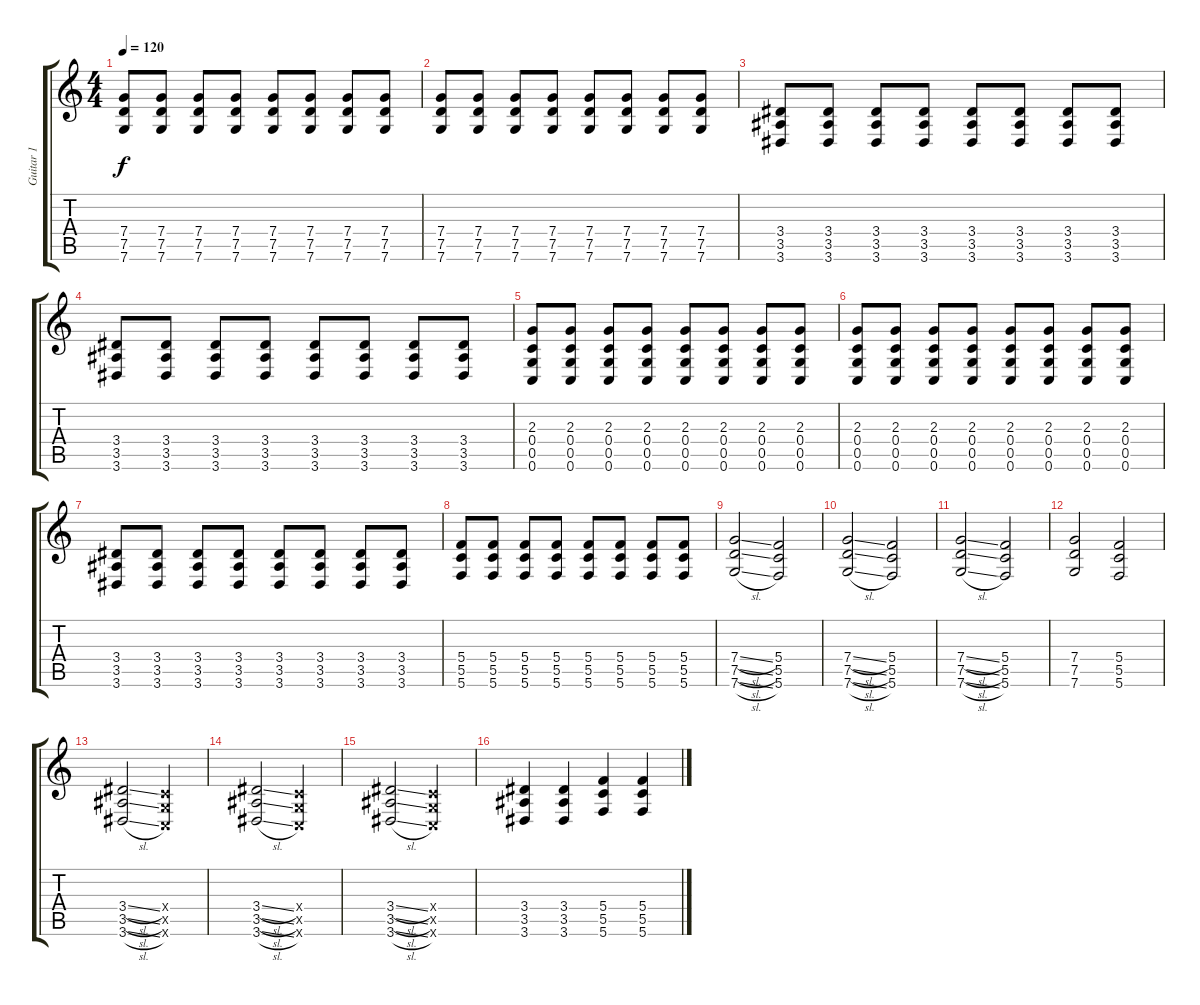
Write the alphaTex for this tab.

\track ("Guitar 1" "Guitar 1") {instrument distortionguitar}
\staff {score tabs}
\tuning (D4 A3 F3 C3 G2 C2) {hide}
\ts (4 4)
\tempo 120
\clef g2
\ks c
(7.4 7.5 7.6).8{dy f} (7.4 7.5 7.6).8 (7.4 7.5 7.6).8 (7.4 7.5 7.6).8 (7.4 7.5 7.6).8 (7.4 7.5 7.6).8 (7.4 7.5 7.6).8 (7.4 7.5 7.6).8 |
(7.4 7.5 7.6).8 (7.4 7.5 7.6).8 (7.4 7.5 7.6).8 (7.4 7.5 7.6).8 (7.4 7.5 7.6).8 (7.4 7.5 7.6).8 (7.4 7.5 7.6).8 (7.4 7.5 7.6).8 |
(3.4 3.5 3.6).8 (3.4 3.5 3.6).8 (3.4 3.5 3.6).8 (3.4 3.5 3.6).8 (3.4 3.5 3.6).8 (3.4 3.5 3.6).8 (3.4 3.5 3.6).8 (3.4 3.5 3.6).8 |
(3.4 3.5 3.6).8 (3.4 3.5 3.6).8 (3.4 3.5 3.6).8 (3.4 3.5 3.6).8 (3.4 3.5 3.6).8 (3.4 3.5 3.6).8 (3.4 3.5 3.6).8 (3.4 3.5 3.6).8 |
(2.3 0.4 0.5 0.6).8 (2.3 0.4 0.5 0.6).8 (2.3 0.4 0.5 0.6).8 (2.3 0.4 0.5 0.6).8 (2.3 0.4 0.5 0.6).8 (2.3 0.4 0.5 0.6).8 (2.3 0.4 0.5 0.6).8 (2.3 0.4 0.5 0.6).8 |
(2.3 0.4 0.5 0.6).8 (2.3 0.4 0.5 0.6).8 (2.3 0.4 0.5 0.6).8 (2.3 0.4 0.5 0.6).8 (2.3 0.4 0.5 0.6).8 (2.3 0.4 0.5 0.6).8 (2.3 0.4 0.5 0.6).8 (2.3 0.4 0.5 0.6).8 |
(3.4 3.5 3.6).8 (3.4 3.5 3.6).8 (3.4 3.5 3.6).8 (3.4 3.5 3.6).8 (3.4 3.5 3.6).8 (3.4 3.5 3.6).8 (3.4 3.5 3.6).8 (3.4 3.5 3.6).8 |
(5.4 5.5 5.6).8 (5.4 5.5 5.6).8 (5.4 5.5 5.6).8 (5.4 5.5 5.6).8 (5.4 5.5 5.6).8 (5.4 5.5 5.6).8 (5.4 5.5 5.6).8 (5.4 5.5 5.6).8 |
(7.4{sl} 7.5{sl} 7.6{sl}).2 (5.4 5.5 5.6).2 |
(7.4{sl} 7.5{sl} 7.6{sl}).2 (5.4 5.5 5.6).2 |
(7.4{sl} 7.5{sl} 7.6{sl}).2 (5.4 5.5 5.6).2 |
(7.4 7.5 7.6).2 (5.4 5.5 5.6).2 |
(3.4{sl} 3.5{sl} 3.6{sl}).2 (0.4{x} 0.5{x} 0.6{x}).2 |
(3.4{sl} 3.5{sl} 3.6{sl}).2 (0.4{x} 0.5{x} 0.6{x}).2 |
(3.4{sl} 3.5{sl} 3.6{sl}).2 (0.4{x} 0.5{x} 0.6{x}).2 |
(3.4 3.5 3.6).4 (3.4 3.5 3.6).4 (5.4 5.5 5.6).4 (5.4 5.5 5.6).4
